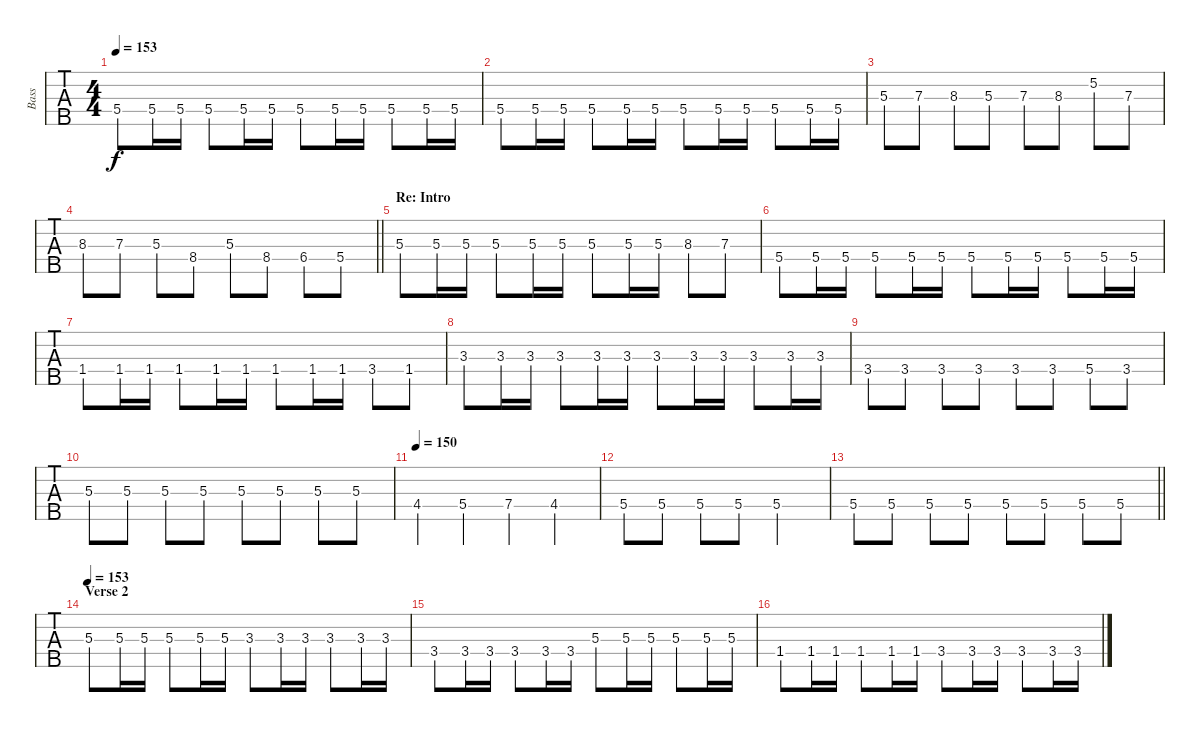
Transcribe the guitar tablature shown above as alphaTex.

\track ("Bass" "Bass") {instrument electricbassfinger}
\staff {tabs}
\tuning (Gb2 Db2 Ab1 Eb1 Bb0) {hide}
\ts (4 4)
\tempo 153
\clef f4
\ks c
5.4.8{dy f} 5.4.16 5.4.16 5.4.8 5.4.16 5.4.16 5.4.8 5.4.16 5.4.16 5.4.8 5.4.16 5.4.16 |
5.4.8 5.4.16 5.4.16 5.4.8 5.4.16 5.4.16 5.4.8 5.4.16 5.4.16 5.4.8 5.4.16 5.4.16 |
5.3.8 7.3.8 8.3.8 5.3.8 7.3.8 8.3.8 5.2.8 7.3.8 |
\barLineRight lightlight
8.3.8 7.3.8 5.3.8 8.4.8 5.3.8 8.4.8 6.4.8 5.4.8 |
\section ("" "Re: Intro")
5.3.8 5.3.16 5.3.16 5.3.8 5.3.16 5.3.16 5.3.8 5.3.16 5.3.16 8.3.8 7.3.8 |
5.4.8 5.4.16 5.4.16 5.4.8 5.4.16 5.4.16 5.4.8 5.4.16 5.4.16 5.4.8 5.4.16 5.4.16 |
1.4.8 1.4.16 1.4.16 1.4.8 1.4.16 1.4.16 1.4.8 1.4.16 1.4.16 3.4.8 1.4.8 |
3.3.8 3.3.16 3.3.16 3.3.8 3.3.16 3.3.16 3.3.8 3.3.16 3.3.16 3.3.8 3.3.16 3.3.16 |
3.4.8 3.4.8 3.4.8 3.4.8 3.4.8 3.4.8 5.4.8 3.4.8 |
5.3.8 5.3.8 5.3.8 5.3.8 5.3.8 5.3.8 5.3.8 5.3.8 |
\tempo 150
4.4.4 5.4.4 7.4.4 4.4.4 |
5.4.8 5.4.8 5.4.8 5.4.8 5.4.2 |
\barLineRight lightlight
5.4.8 5.4.8 5.4.8 5.4.8 5.4.8 5.4.8 5.4.8 5.4.8 |
\section ("" "Verse 2")
\tempo 153
5.3.8 5.3.16 5.3.16 5.3.8 5.3.16 5.3.16 3.3.8 3.3.16 3.3.16 3.3.8 3.3.16 3.3.16 |
3.4.8 3.4.16 3.4.16 3.4.8 3.4.16 3.4.16 5.3.8 5.3.16 5.3.16 5.3.8 5.3.16 5.3.16 |
1.4.8 1.4.16 1.4.16 1.4.8 1.4.16 1.4.16 3.4.8 3.4.16 3.4.16 3.4.8 3.4.16 3.4.16
